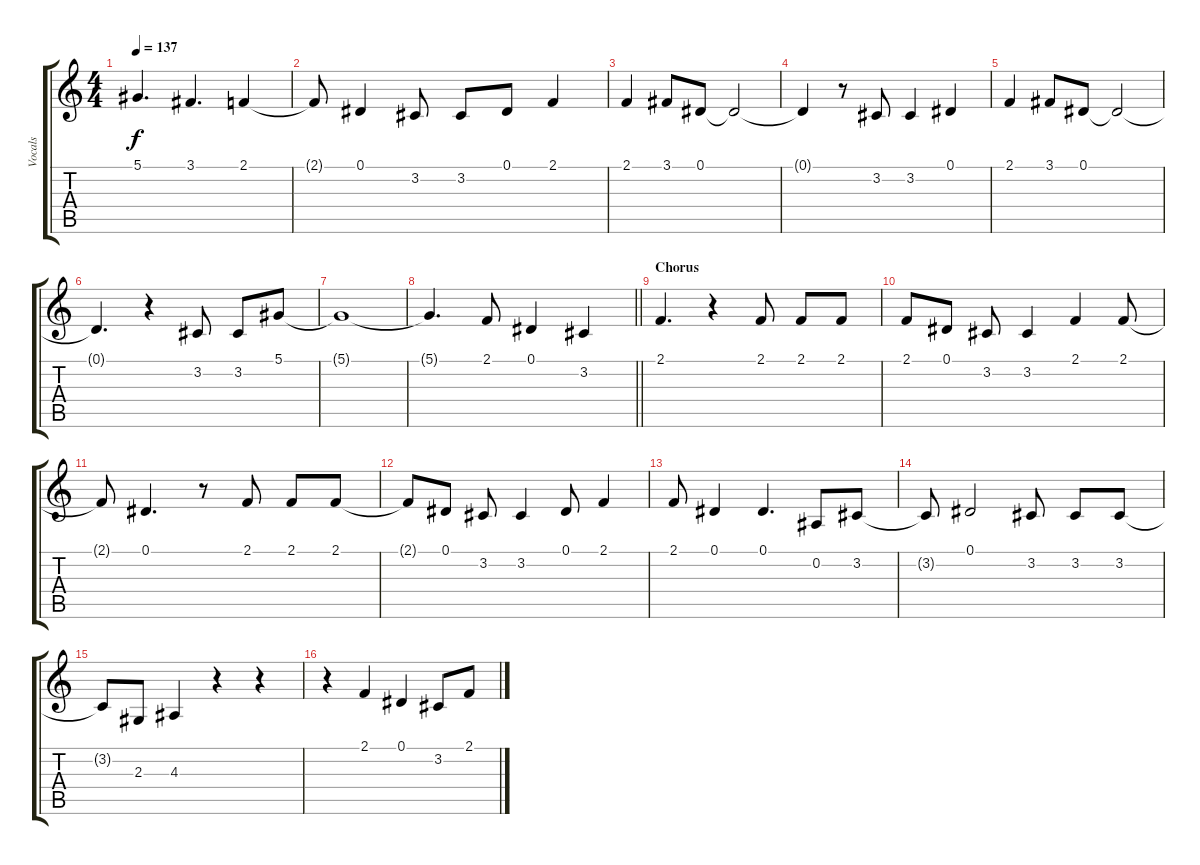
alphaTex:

\track ("Vocals" "Vocals") {instrument altosax}
\staff {score tabs}
\tuning (Eb4 Bb3 Gb3 Db3 Ab2 Eb2) {hide}
\ts (4 4)
\tempo 137
\clef g2
\ks c
5.1.4{d dy f} 3.1.4{d} 2.1.4 |
2.1{t}.8 0.1.4 3.2.8 3.2.8 0.1.8 2.1.4 |
2.1.4 3.1.8 0.1.8 0.1{t}.2 |
0.1{t}.4 r.8 3.2.8 3.2.4 0.1.4 |
2.1.4 3.1.8 0.1.8 0.1{t}.2 |
0.1{t}.4{d} r.4 3.2.8 3.2.8 5.1.8 |
5.1{t}.1 |
\barLineRight lightlight
5.1{t}.4{d} 2.1.8 0.1.4 3.2.4 |
\section ("" "Chorus")
2.1.4{d} r.4 2.1.8 2.1.8 2.1.8 |
2.1.8 0.1.8 3.2.8 3.2.4 2.1.4 2.1.8 |
2.1{t}.8 0.1.4{d} r.8 2.1.8 2.1.8 2.1.8 |
2.1{t}.8 0.1.8 3.2.8 3.2.4 0.1.8 2.1.4 |
2.1.8 0.1.4 0.1.4{d} 0.2.8 3.2.8 |
3.2{t}.8 0.1.2 3.2.8 3.2.8 3.2.8 |
3.2{t}.8 2.3.8 4.3.4 r.4 r.4 |
r.4 2.1.4 0.1.4 3.2.8 2.1.8
